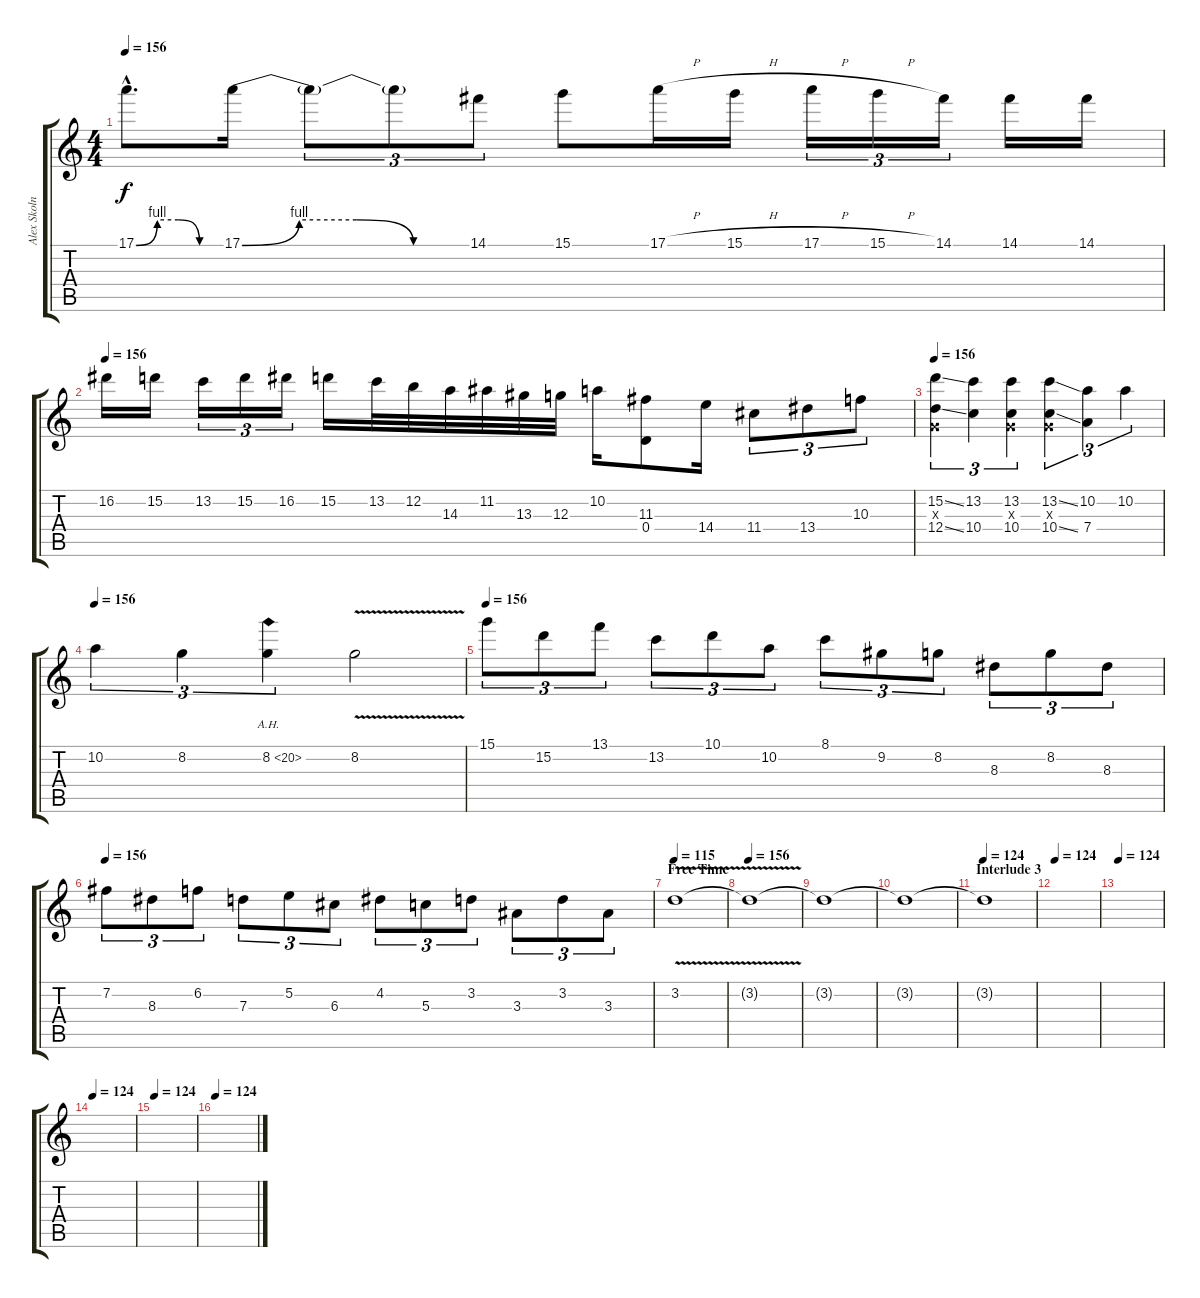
\track ("Alex Skolnick - Lead" "Alex Skoln") {instrument distortionguitar}
\staff {score tabs}
\tuning (E4 B3 G3 D3 A2 D2) {hide}
\ts (4 4)
\tempo 156
\clef g2
\ks c
17.1{be (custom 0 0 15 4 30 4 45 0 60 0) hac}.8{d dy f} 17.1{be (custom 0 0 15 4 30 4 45 0 60 0)}.16 17.1{t}.8{tu (3 2)} 17.1{t}.8{tu (3 2)} 14.1.8{tu (3 2)} 15.1.8 17.1{h}.16 15.1{h}.16 17.1{h}.16{tu (3 2)} 15.1{h}.16{tu (3 2)} 14.1.16{tu (3 2)} 14.1.16 14.1.16 |
\tempo 156
16.2.16 15.2.16 13.2.16{tu (3 2)} 15.2.16{tu (3 2)} 16.2.16{tu (3 2)} 15.2.16 13.2.32 12.2.32 14.3.32 11.2.32 13.3.32 12.3.32 10.2.16 (11.3 0.4).8 14.4.16 11.4.8{tu (3 2)} 13.4.8{tu (3 2)} 10.3.8{tu (3 2)} |
\tempo 156
(15.2{ss} 0.3{x} 12.4{ss}).4{tu (3 2)} (13.2 10.4).4{tu (3 2)} (13.2 0.3{x} 10.4).4{tu (3 2)} (13.2{ss} 0.3{x} 10.4{ss}).4{tu (3 2)} (10.2 7.4).4{tu (3 2)} 10.2.4{tu (3 2)} |
\tempo 156
10.2.4{tu (3 2)} 8.2.4{tu (3 2)} 8.2{ah 12}.4{tu (3 2)} 8.2{v}.2 |
\tempo 156
15.1.8{tu (3 2)} 15.2.8{tu (3 2)} 13.1.8{tu (3 2)} 13.2.8{tu (3 2)} 10.1.8{tu (3 2)} 10.2.8{tu (3 2)} 8.1.8{tu (3 2)} 9.2.8{tu (3 2)} 8.2.8{tu (3 2)} 8.3.8{tu (3 2)} 8.2.8{tu (3 2)} 8.3.8{tu (3 2)} |
\tempo 156
7.2.8{tu (3 2)} 8.3.8{tu (3 2)} 6.2.8{tu (3 2)} 7.3.8{tu (3 2)} 5.2.8{tu (3 2)} 6.3.8{tu (3 2)} 4.2.8{tu (3 2)} 5.3.8{tu (3 2)} 3.2.8{tu (3 2)} 3.3.8{tu (3 2)} 3.2.8{tu (3 2)} 3.3.8{tu (3 2)} |
\section ("" "Free Time")
\tempo 156
\tempo 115
3.2{v}.1 |
\tempo 156
3.2{t}.1 |
3.2{t}.1 |
3.2{t}.1 |
\section ("" "Interlude 3")
\tempo 124
3.2{t}.1 |
\tempo 124
|
\tempo 124
|
\tempo 124
|
\tempo 124
|
\tempo 124
